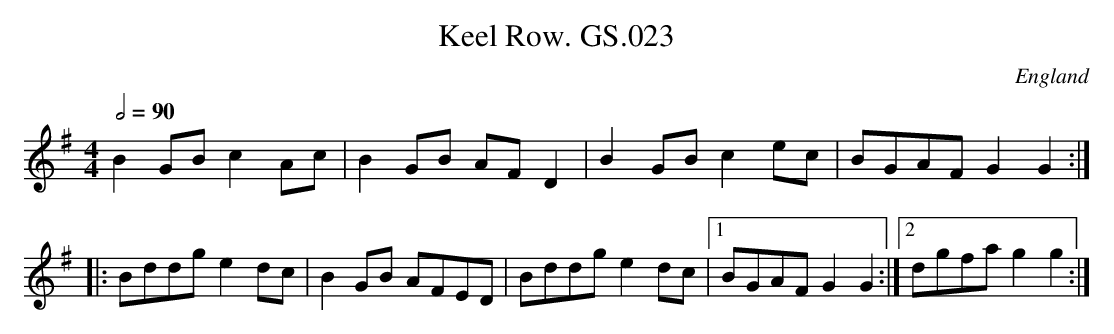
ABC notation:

X:1
T:Keel Row. GS.023
M:4/4
L:1/8
Q:1/2=90
O:England
K:G major
B2 GB c2 Ac | B2 GB AF D2 | B2 GB c2 ec | BGAF G2G2 :|!
|:Bddg e2 dc | B2 GB AFED | Bddg e2 dc |1 BGAF G2 G2 :|2 dgfa g2g2 :|
